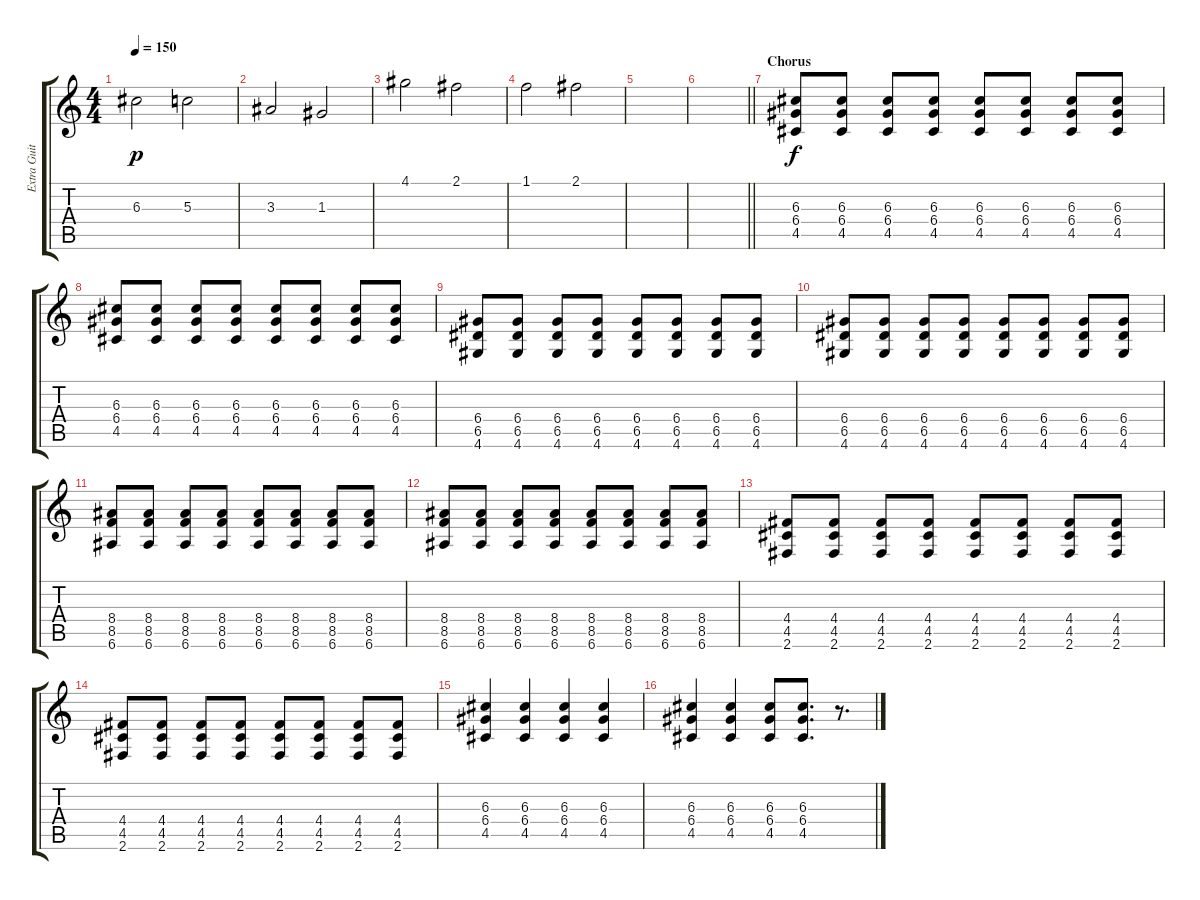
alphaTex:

\track ("Extra Guitar" "Extra Guit") {instrument overdrivenguitar}
\staff {score tabs}
\tuning (E4 B3 G3 D3 A2 E2) {hide}
\ts (4 4)
\tempo 150
\clef g2
\ks c
6.3.2{dy p} 5.3.2 |
3.3.2 1.3.2 |
4.1.2 2.1.2 |
1.1.2 2.1.2 |
|
\barLineRight lightlight
|
\section ("" "Chorus")
(6.3 6.4 4.5).8{dy f} (6.3 6.4 4.5).8 (6.3 6.4 4.5).8 (6.3 6.4 4.5).8 (6.3 6.4 4.5).8 (6.3 6.4 4.5).8 (6.3 6.4 4.5).8 (6.3 6.4 4.5).8 |
(6.3 6.4 4.5).8 (6.3 6.4 4.5).8 (6.3 6.4 4.5).8 (6.3 6.4 4.5).8 (6.3 6.4 4.5).8 (6.3 6.4 4.5).8 (6.3 6.4 4.5).8 (6.3 6.4 4.5).8 |
(6.4 6.5 4.6).8 (6.4 6.5 4.6).8 (6.4 6.5 4.6).8 (6.4 6.5 4.6).8 (6.4 6.5 4.6).8 (6.4 6.5 4.6).8 (6.4 6.5 4.6).8 (6.4 6.5 4.6).8 |
(6.4 6.5 4.6).8 (6.4 6.5 4.6).8 (6.4 6.5 4.6).8 (6.4 6.5 4.6).8 (6.4 6.5 4.6).8 (6.4 6.5 4.6).8 (6.4 6.5 4.6).8 (6.4 6.5 4.6).8 |
(8.4 8.5 6.6).8 (8.4 8.5 6.6).8 (8.4 8.5 6.6).8 (8.4 8.5 6.6).8 (8.4 8.5 6.6).8 (8.4 8.5 6.6).8 (8.4 8.5 6.6).8 (8.4 8.5 6.6).8 |
(8.4 8.5 6.6).8 (8.4 8.5 6.6).8 (8.4 8.5 6.6).8 (8.4 8.5 6.6).8 (8.4 8.5 6.6).8 (8.4 8.5 6.6).8 (8.4 8.5 6.6).8 (8.4 8.5 6.6).8 |
(4.4 4.5 2.6).8 (4.4 4.5 2.6).8 (4.4 4.5 2.6).8 (4.4 4.5 2.6).8 (4.4 4.5 2.6).8 (4.4 4.5 2.6).8 (4.4 4.5 2.6).8 (4.4 4.5 2.6).8 |
(4.4 4.5 2.6).8 (4.4 4.5 2.6).8 (4.4 4.5 2.6).8 (4.4 4.5 2.6).8 (4.4 4.5 2.6).8 (4.4 4.5 2.6).8 (4.4 4.5 2.6).8 (4.4 4.5 2.6).8 |
(6.3 6.4 4.5).4 (6.3 6.4 4.5).4 (6.3 6.4 4.5).4 (6.3 6.4 4.5).4 |
(6.3 6.4 4.5).4 (6.3 6.4 4.5).4 (6.3 6.4 4.5).8 (6.3 6.4 4.5).8{d} r.8{d}
